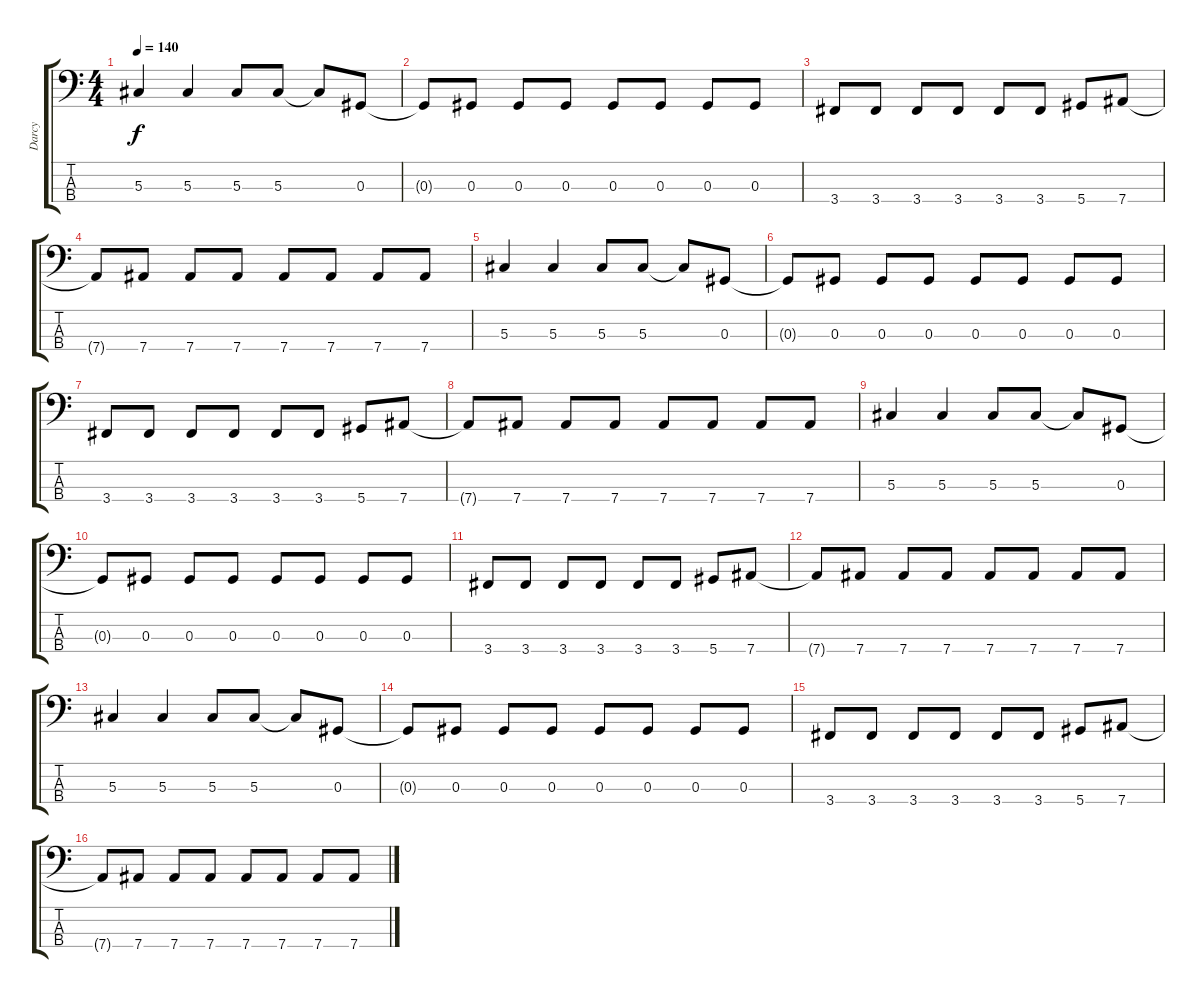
\track ("Darcy " "Darcy ") {instrument electricbassfinger}
\staff {score tabs}
\tuning (Gb2 Db2 Ab1 Eb1) {hide}
\ts (4 4)
\tempo 140
\clef f4
\ks c
5.3.4{dy f} 5.3.4 5.3.8 5.3.8 5.3{t}.8 0.3.8 |
0.3{t}.8 0.3.8 0.3.8 0.3.8 0.3.8 0.3.8 0.3.8 0.3.8 |
3.4.8 3.4.8 3.4.8 3.4.8 3.4.8 3.4.8 5.4.8 7.4.8 |
7.4{t}.8 7.4.8 7.4.8 7.4.8 7.4.8 7.4.8 7.4.8 7.4.8 |
5.3.4 5.3.4 5.3.8 5.3.8 5.3{t}.8 0.3.8 |
0.3{t}.8 0.3.8 0.3.8 0.3.8 0.3.8 0.3.8 0.3.8 0.3.8 |
3.4.8 3.4.8 3.4.8 3.4.8 3.4.8 3.4.8 5.4.8 7.4.8 |
7.4{t}.8 7.4.8 7.4.8 7.4.8 7.4.8 7.4.8 7.4.8 7.4.8 |
5.3.4 5.3.4 5.3.8 5.3.8 5.3{t}.8 0.3.8 |
0.3{t}.8 0.3.8 0.3.8 0.3.8 0.3.8 0.3.8 0.3.8 0.3.8 |
3.4.8 3.4.8 3.4.8 3.4.8 3.4.8 3.4.8 5.4.8 7.4.8 |
7.4{t}.8 7.4.8 7.4.8 7.4.8 7.4.8 7.4.8 7.4.8 7.4.8 |
5.3.4 5.3.4 5.3.8 5.3.8 5.3{t}.8 0.3.8 |
0.3{t}.8 0.3.8 0.3.8 0.3.8 0.3.8 0.3.8 0.3.8 0.3.8 |
3.4.8 3.4.8 3.4.8 3.4.8 3.4.8 3.4.8 5.4.8 7.4.8 |
7.4{t}.8 7.4.8 7.4.8 7.4.8 7.4.8 7.4.8 7.4.8 7.4.8
